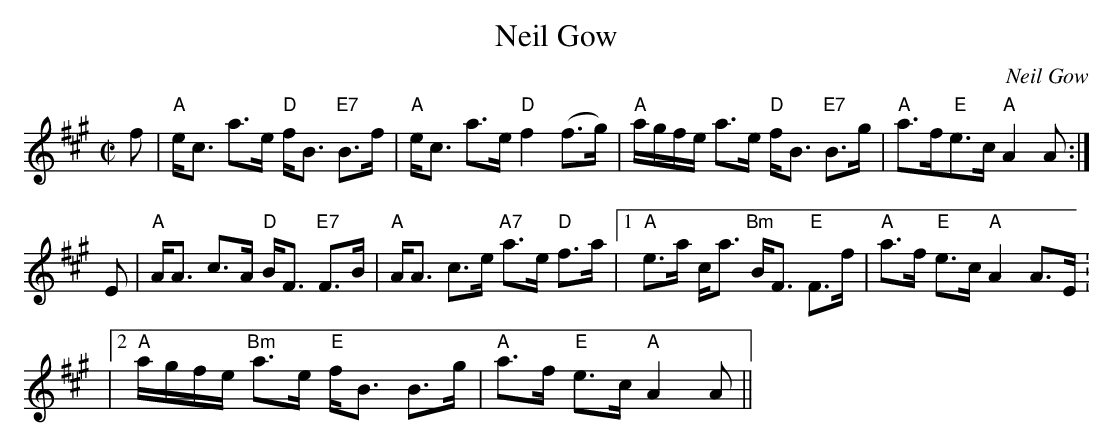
X:1
T:Neil Gow
C:Neil Gow
M:C|
L:1/8
K:A
f|\
"A"e<c a>e "D"f<B "E7"B>f|"A"e<c a>e "D"f2 (f>g)|"A"a/g/f/e/ a>e "D"f<B "E7"B>g|"A"a>f" E"e>c "A"A2A:|
E|\
"A"A<A c>A "D"B<F "E7"F>B|"A"A<A c>e "A7"a>e "D"f>a|1"A"e>a c<a "Bm"B<F "E"F>f|"A"a>f "E"e>c "A"A2 A>E:
|2"A" a/g/f/e/ "Bm"a>e "E"f<B B>g|"A"a>f "E"e>c "A"A2A||
